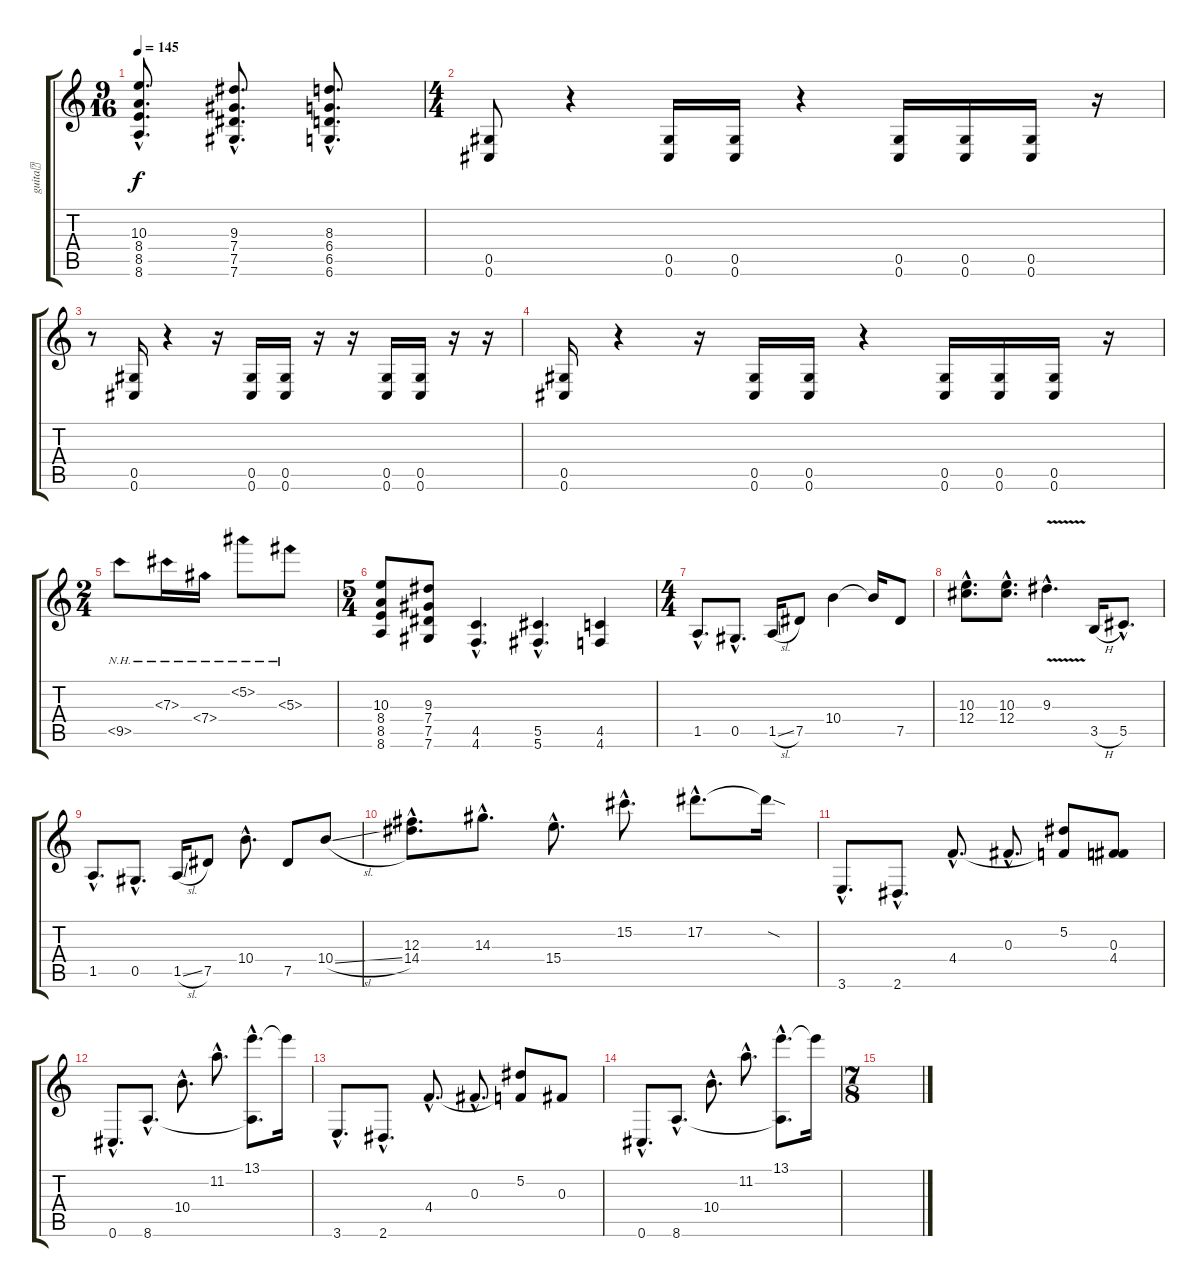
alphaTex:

\track ("guita\u0004\u0000" "guita\u0004\u0000") {instrument distortionguitar}
\staff {score tabs}
\tuning (Eb4 Bb3 Gb3 Db3 Ab2 Db2) {hide}
\ts (9 16)
\tempo 145
\clef g2
\ks c
(10.3{hac} 8.4{hac} 8.5{hac} 8.6{hac}).8{d dy f} (9.3{hac} 7.4{hac} 7.5{hac} 7.6{hac}).8{d} (8.3{hac} 6.4{hac} 6.5{hac} 6.6{hac}).8{d} |
\ts (4 4)
(0.5 0.6).8 r.4 (0.5 0.6).16 (0.5 0.6).16 r.4 (0.5 0.6).16 (0.5 0.6).16 (0.5 0.6).16 r.16 |
r.8 (0.5 0.6).16 r.4 r.16 (0.5 0.6).16 (0.5 0.6).16 r.16 r.16 (0.5 0.6).16 (0.5 0.6).16 r.16 r.16 |
(0.5 0.6).16 r.4 r.16 (0.5 0.6).16 (0.5 0.6).16 r.4 (0.5 0.6).16 (0.5 0.6).16 (0.5 0.6).16 r.16 |
\ts (2 4)
9.5{nh}.8 7.3{nh}.16 7.4{nh}.16 5.2{nh}.8 5.3{nh}.8 |
\ts (5 4)
(10.3 8.4 8.5 8.6).8 (9.3 7.4 7.5 7.6).8 (4.5{hac} 4.6{hac}).4{d} (5.5{hac} 5.6{hac}).4{d} (4.5 4.6).4 |
\ts (4 4)
1.5{hac}.8{d} 0.5{hac}.8{d} 1.5{sl}.16 7.5.8 10.4.4 10.4{t}.16 7.5.8 |
(10.3{hac} 12.4{hac}).8{d} (10.3{hac} 12.4{hac}).8{d} 9.3{v hac}.4{d} 3.5{h}.16 5.5{hac}.8{d} |
1.5{hac}.8{d} 0.5{hac}.8{d} 1.5{sl}.16 7.5.8 10.4{hac}.8{d} 7.5.8 10.4{sl}.8 |
(12.3{hac} 14.4{hac}).8{d} 14.3{hac}.8{d} 15.4{hac}.8{d} 15.2{hac}.8{d} 17.2{hac}.8{d} 17.2{sod t}.16 |
3.6{hac}.8{d} 2.6{hac}.8{d} 4.4{hac}.8{d} 0.3{hac}.8{d} (5.2 4.4{t}).8 (0.3 4.4).8 |
0.6{hac}.8{d} 8.6{hac}.8{d} 10.4{hac}.8{d} 11.2{hac}.8{d} (13.1{hac} 8.6{hac t}).8{d} 13.1{t}.16 |
3.6{hac}.8{d} 2.6{hac}.8{d} 4.4{hac}.8{d} 0.3{hac}.8{d} (5.2 4.4{t}).8 0.3.8 |
0.6{hac}.8{d} 8.6{hac}.8{d} 10.4{hac}.8{d} 11.2{hac}.8{d} (13.1{hac} 8.6{hac t}).8{d} 13.1{t}.16 |
\ts (7 8)
